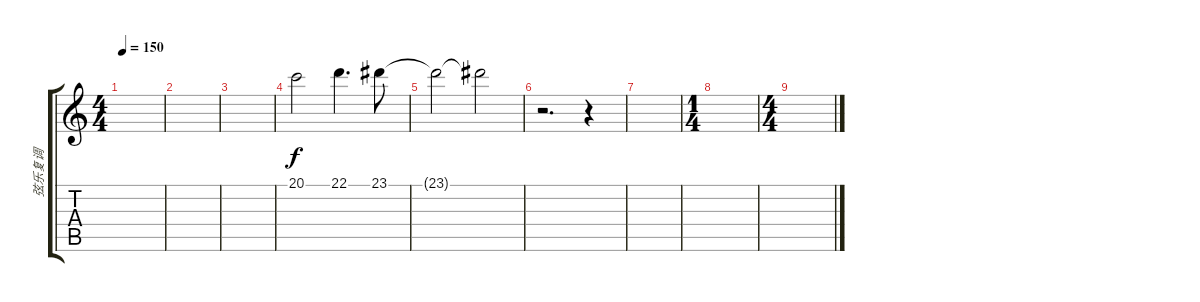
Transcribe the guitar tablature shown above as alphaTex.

\track ("弦乐复调" "弦乐复调") {instrument stringensemble1}
\staff {score tabs}
\tuning (E4 B3 G3 D3 A2 E2) {hide}
\ts (4 4)
\tempo 150
\clef g2
\ks c
|
|
|
20.1.2 22.1.4{d} 23.1.8 |
23.1{t}.2 23.1{t}.2{volume 0} |
r.2{d} r.4 |
|
\ts (1 4)
|
\ts (4 4)
